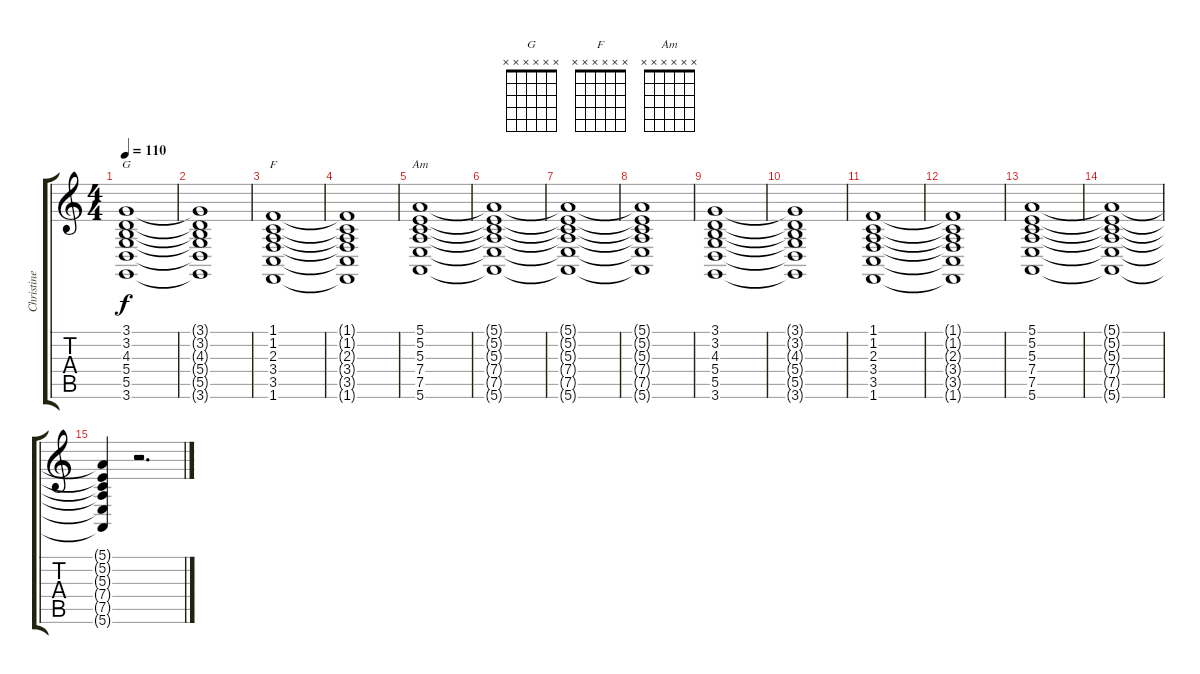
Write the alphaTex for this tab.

\track ("Christine McVie (Keys)" "Christine ") {instrument synthstrings1}
\staff {score tabs}
\tuning (E4 B3 G3 D3 A2 E2) {hide}
\chord ("G" x x x x x x)
\chord ("F" x x x x x x)
\chord ("Am" x x x x x x)
\ts (4 4)
\tempo 110
\clef g2
\ks aminor
(3.1 3.2 4.3 5.4 5.5 3.6).1{ch "G" dy f} |
(3.1{t} 3.2{t} 4.3{t} 5.4{t} 5.5{t} 3.6{t}).1 |
(1.1 1.2 2.3 3.4 3.5 1.6).1{ch "F"} |
(1.1{t} 1.2{t} 2.3{t} 3.4{t} 3.5{t} 1.6{t}).1 |
(5.1 5.2 5.3 7.4 7.5 5.6).1{ch "Am"} |
(5.1{t} 5.2{t} 5.3{t} 7.4{t} 7.5{t} 5.6{t}).1 |
(5.1{t} 5.2{t} 5.3{t} 7.4{t} 7.5{t} 5.6{t}).1 |
(5.1{t} 5.2{t} 5.3{t} 7.4{t} 7.5{t} 5.6{t}).1 |
(3.1 3.2 4.3 5.4 5.5 3.6).1 |
(3.1{t} 3.2{t} 4.3{t} 5.4{t} 5.5{t} 3.6{t}).1 |
(1.1 1.2 2.3 3.4 3.5 1.6).1 |
(1.1{t} 1.2{t} 2.3{t} 3.4{t} 3.5{t} 1.6{t}).1 |
(5.1 5.2 5.3 7.4 7.5 5.6).1 |
(5.1{t} 5.2{t} 5.3{t} 7.4{t} 7.5{t} 5.6{t}).1 |
(5.1{t} 5.2{t} 5.3{t} 7.4{t} 7.5{t} 5.6{t}).4 r.2{d}
